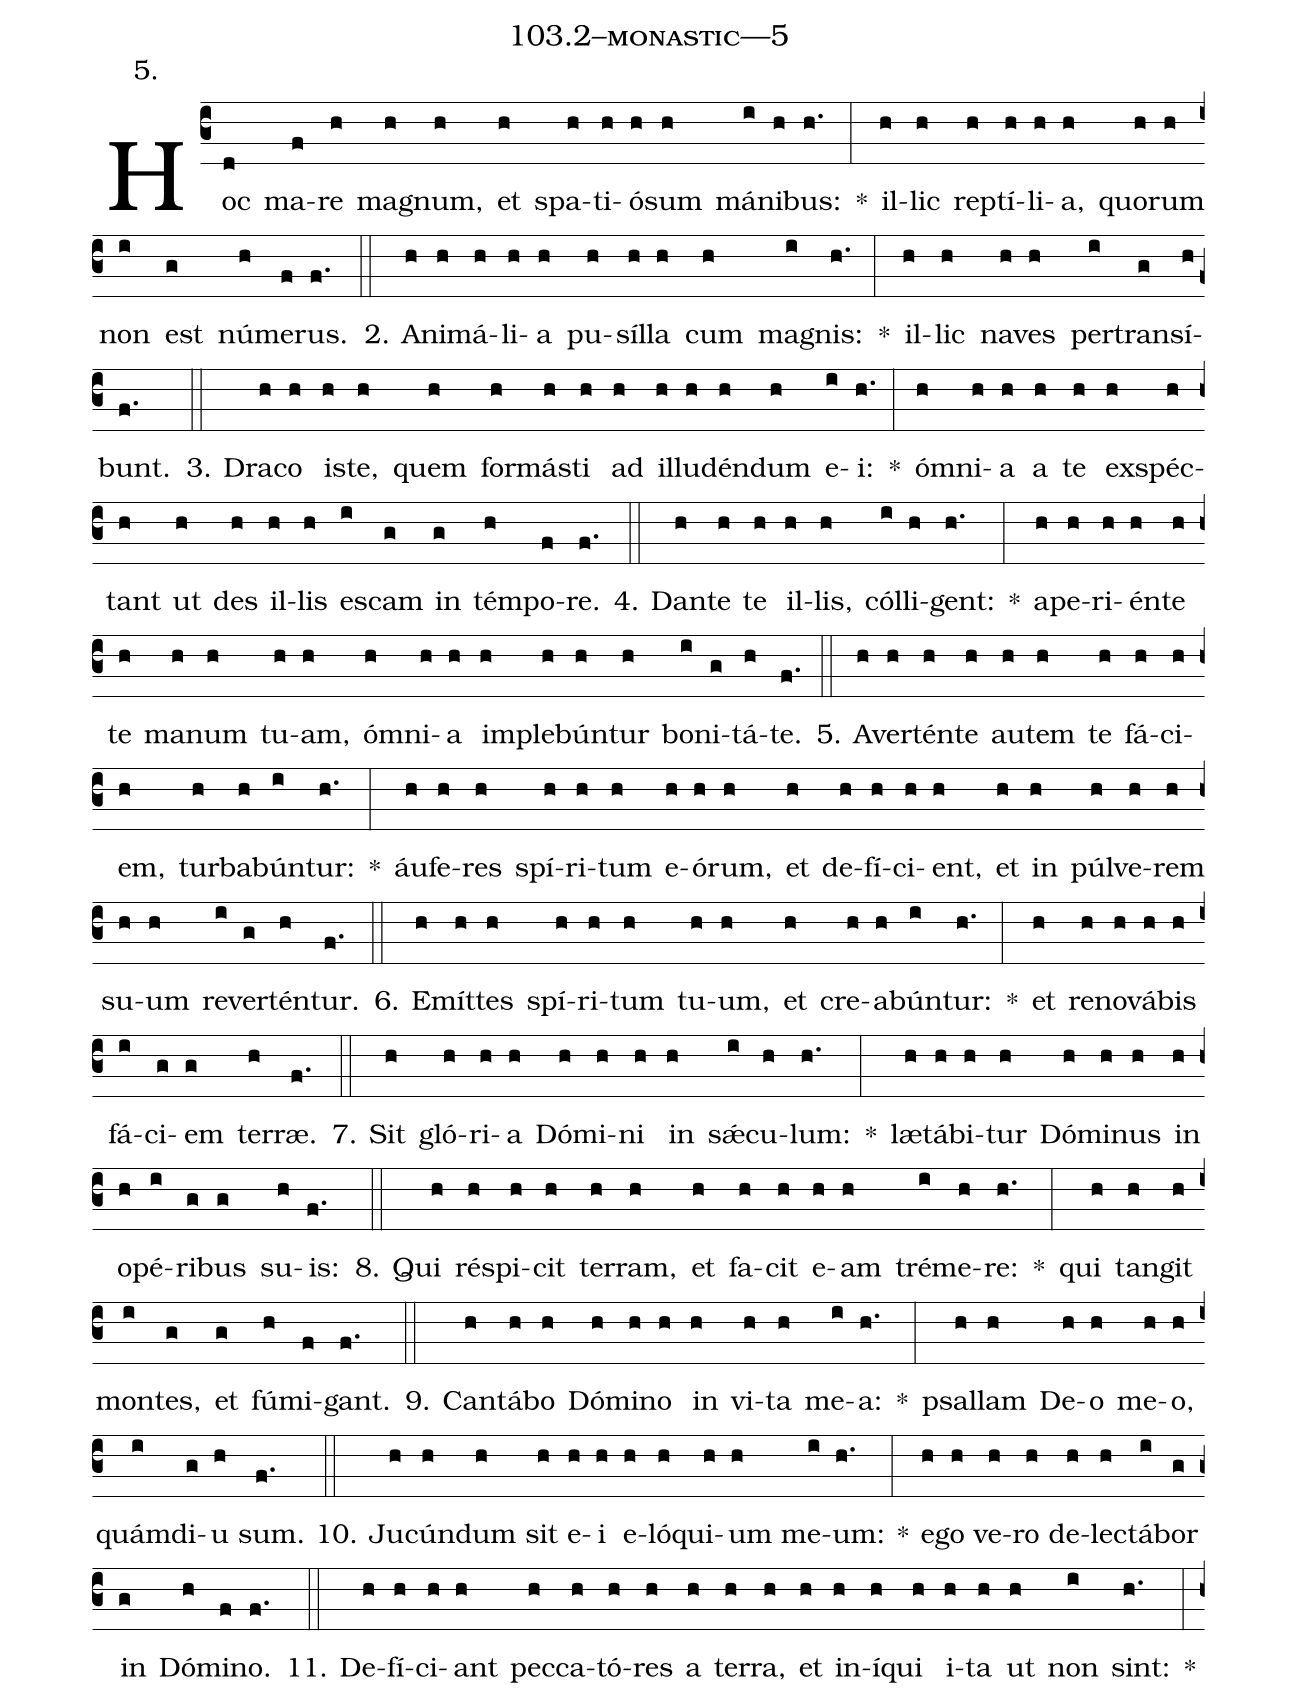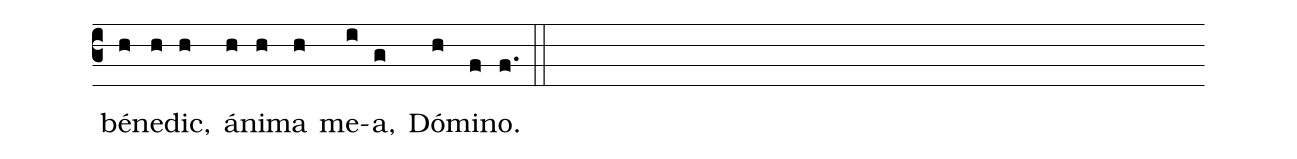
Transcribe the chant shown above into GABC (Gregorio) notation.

name: 103.2--monastic---5;
annotation: 5.;
%%
(c3)Hoc(d) ma(f)re(h) ma(h)gnum,(h) et(h) spa(h)ti(h)ó(h)sum(h) má(i)ni(h)bus:(h.) *(:) il(h)lic(h) rep(h)tí(h)li(h)a,(h) quo(h)rum(h) non(i) est(g) nú(h)me(f)rus.(f.) (::)
2. A(h)ni(h)má(h)li(h)a(h) pu(h)síl(h)la(h) cum(h) ma(i)gnis:(h.) *(:) il(h)lic(h) na(h)ves(h) per(i)trans(g)í(h)bunt.(f.) (::)
3. Dra(h)co(h) is(h)te,(h) quem(h) for(h)más(h)ti(h) ad(h) il(h)lu(h)dén(h)dum(h) e(i)i:(h.) *(:) óm(h)ni(h)a(h) a(h) te(h) ex(h)spéc(h)tant(h) ut(h) des(h) il(h)lis(h) es(i)cam(g) in(g) tém(h)po(f)re.(f.) (::)
4. Dan(h)te(h) te(h) il(h)lis,(h) cól(i)li(h)gent:(h.) *(:) a(h)pe(h)ri(h)én(h)te(h) te(h) ma(h)num(h) tu(h)am,(h) óm(h)ni(h)a(h) im(h)ple(h)bún(h)tur(h) bo(i)ni(g)tá(h)te.(f.) (::)
5. A(h)ver(h)tén(h)te(h) au(h)tem(h) te(h) fá(h)ci(h)em,(h) tur(h)ba(h)bún(i)tur:(h.) *(:) áu(h)fe(h)res(h) spí(h)ri(h)tum(h) e(h)ó(h)rum,(h) et(h) de(h)fí(h)ci(h)ent,(h) et(h) in(h) púl(h)ve(h)rem(h) su(h)um(h) re(i)ver(g)tén(h)tur.(f.) (::)
6. E(h)mít(h)tes(h) spí(h)ri(h)tum(h) tu(h)um,(h) et(h) cre(h)a(h)bún(i)tur:(h.) *(:) et(h) re(h)no(h)vá(h)bis(h) fá(i)ci(g)em(g) ter(h)ræ.(f.) (::)
7. Sit(h) gló(h)ri(h)a(h) Dó(h)mi(h)ni(h) in(h) sǽ(i)cu(h)lum:(h.) *(:) læ(h)tá(h)bi(h)tur(h) Dó(h)mi(h)nus(h) in(h) o(h)pé(i)ri(g)bus(g) su(h)is:(f.) (::)
8. Qui(h) ré(h)spi(h)cit(h) ter(h)ram,(h) et(h) fa(h)cit(h) e(h)am(h) tré(i)me(h)re:(h.) *(:) qui(h) tan(h)git(h) mon(i)tes,(g) et(g) fú(h)mi(f)gant.(f.) (::)
9. Can(h)tá(h)bo(h) Dó(h)mi(h)no(h) in(h) vi(h)ta(h) me(i)a:(h.) *(:) psal(h)lam(h) De(h)o(h) me(h)o,(h) quám(i)di(g)u(h) sum.(f.) (::)
10. Ju(h)cún(h)dum(h) sit(h) e(h)i(h) e(h)ló(h)qui(h)um(h) me(i)um:(h.) *(:) e(h)go(h) ve(h)ro(h) de(h)lec(h)tá(i)bor(g) in(g) Dó(h)mi(f)no.(f.) (::)
11. De(h)fí(h)ci(h)ant(h) pec(h)ca(h)tó(h)res(h) a(h) ter(h)ra,(h) et(h) in(h)í(h)qui(h) i(h)ta(h) ut(h) non(i) sint:(h.) *(:) bé(h)ne(h)dic,(h) á(h)ni(h)ma(h) me(i)a,(g) Dó(h)mi(f)no.(f.) (::)
